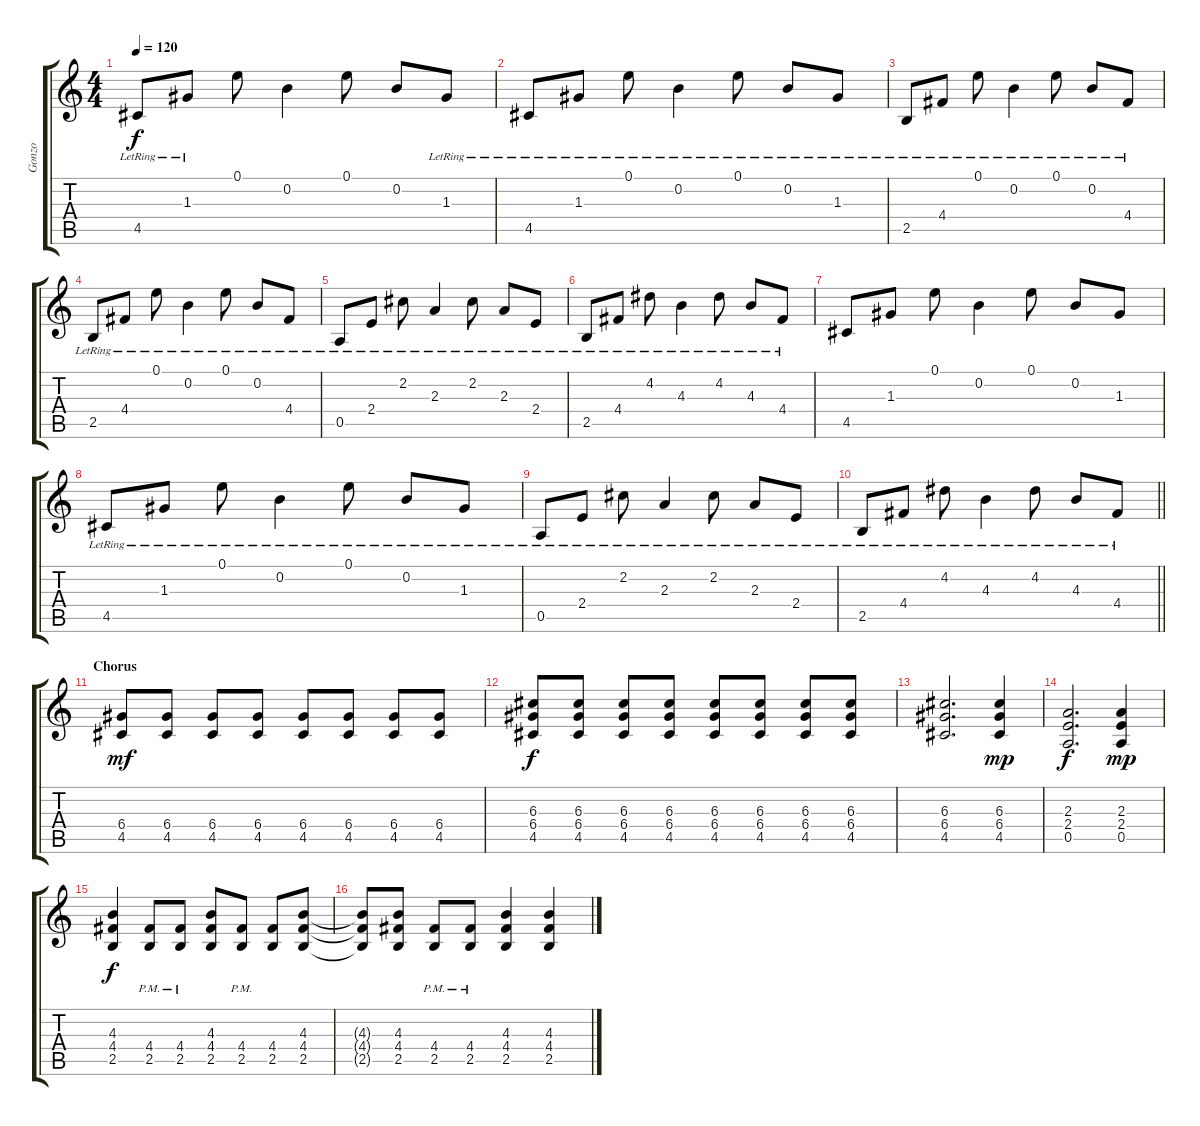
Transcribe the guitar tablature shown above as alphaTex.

\track ("Gonzo" "Gonzo") {instrument acousticguitarsteel}
\staff {score tabs}
\tuning (E4 B3 G3 D3 A2 E2) {hide}
\ts (4 4)
\tempo 120
\clef g2
\ks c
4.5{lr}.8{dy f} 1.3{lr}.8 0.1.8 0.2.4 0.1.8 0.2.8 1.3{lr}.8 |
4.5{lr}.8 1.3{lr}.8 0.1{lr}.8 0.2{lr}.4 0.1{lr}.8 0.2{lr}.8 1.3{lr}.8 |
2.5{lr}.8 4.4{lr}.8 0.1{lr}.8 0.2{lr}.4 0.1{lr}.8 0.2{lr}.8 4.4{lr}.8 |
2.5{lr}.8 4.4{lr}.8 0.1{lr}.8 0.2{lr}.4 0.1{lr}.8 0.2{lr}.8 4.4{lr}.8 |
0.5{lr}.8 2.4{lr}.8 2.2{lr}.8 2.3{lr}.4 2.2{lr}.8 2.3{lr}.8 2.4{lr}.8 |
2.5{lr}.8 4.4{lr}.8 4.2{lr}.8 4.3{lr}.4 4.2{lr}.8 4.3{lr}.8 4.4{lr}.8 |
4.5.8 1.3.8 0.1.8 0.2.4 0.1.8 0.2.8 1.3.8 |
4.5{lr}.8 1.3{lr}.8 0.1{lr}.8 0.2{lr}.4 0.1{lr}.8 0.2{lr}.8 1.3{lr}.8 |
0.5{lr}.8 2.4{lr}.8 2.2{lr}.8 2.3{lr}.4 2.2{lr}.8 2.3{lr}.8 2.4{lr}.8 |
\barLineRight lightlight
2.5{lr}.8 4.4{lr}.8 4.2{lr}.8 4.3{lr}.4 4.2{lr}.8 4.3{lr}.8 4.4{lr}.8 |
\section ("" "Chorus")
(6.4 4.5).8{dy mf instrument distortionguitar} (6.4 4.5).8 (6.4 4.5).8 (6.4 4.5).8 (6.4 4.5).8 (6.4 4.5).8 (6.4 4.5).8 (6.4 4.5).8 |
(6.3 6.4 4.5).8{dy f} (6.3 6.4 4.5).8 (6.3 6.4 4.5).8 (6.3 6.4 4.5).8 (6.3 6.4 4.5).8 (6.3 6.4 4.5).8 (6.3 6.4 4.5).8 (6.3 6.4 4.5).8 |
(6.3 6.4 4.5).2{d} (6.3 6.4 4.5).4{dy mp} |
(2.3 2.4 0.5).2{d dy f} (2.3 2.4 0.5).4{dy mp} |
(4.3 4.4 2.5).4{dy f} (4.4{pm} 2.5{pm}).8 (4.4{pm} 2.5{pm}).8 (4.3 4.4 2.5).8 (4.4{pm} 2.5).8 (4.4 2.5).8 (4.3 4.4 2.5).8 |
(4.3{t} 4.4{t} 2.5{t}).8 (4.3 4.4 2.5).8 (4.4{pm} 2.5{pm}).8 (4.4{pm} 2.5{pm}).8 (4.3 4.4 2.5).4 (4.3 4.4 2.5).4
